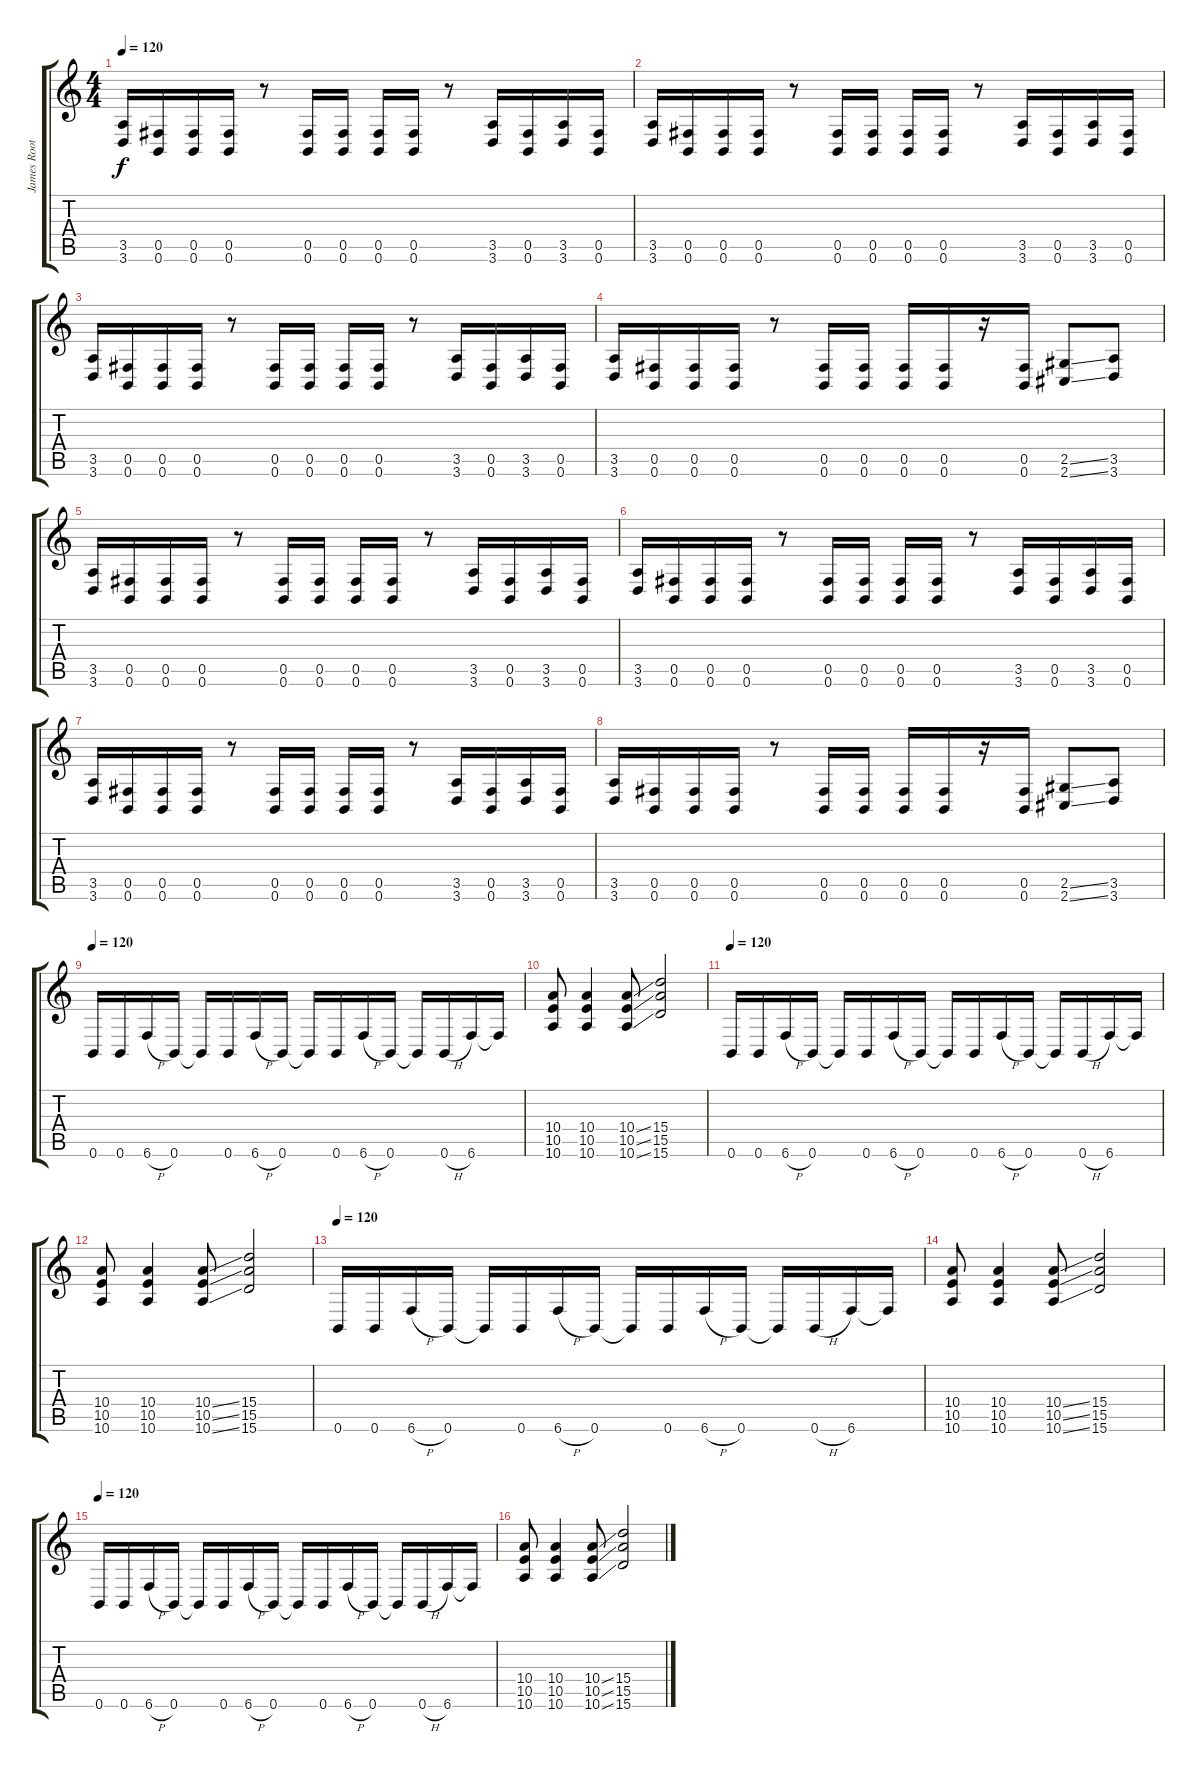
\track ("James Root     #4" "James Root") {instrument distortionguitar}
\staff {score tabs}
\tuning (Db4 Ab3 E3 B2 Gb2 B1) {hide}
\ts (4 4)
\tempo 120
\clef g2
\ks c
(3.5 3.6).16{dy f} (0.5 0.6).16 (0.5 0.6).16 (0.5 0.6).16 r.8 (0.5 0.6).16 (0.5 0.6).16 (0.5 0.6).16 (0.5 0.6).16 r.8 (3.5 3.6).16 (0.5 0.6).16 (3.5 3.6).16 (0.5 0.6).16 |
(3.5 3.6).16 (0.5 0.6).16 (0.5 0.6).16 (0.5 0.6).16 r.8 (0.5 0.6).16 (0.5 0.6).16 (0.5 0.6).16 (0.5 0.6).16 r.8 (3.5 3.6).16 (0.5 0.6).16 (3.5 3.6).16 (0.5 0.6).16 |
(3.5 3.6).16 (0.5 0.6).16 (0.5 0.6).16 (0.5 0.6).16 r.8 (0.5 0.6).16 (0.5 0.6).16 (0.5 0.6).16 (0.5 0.6).16 r.8 (3.5 3.6).16 (0.5 0.6).16 (3.5 3.6).16 (0.5 0.6).16 |
(3.5 3.6).16 (0.5 0.6).16 (0.5 0.6).16 (0.5 0.6).16 r.8 (0.5 0.6).16 (0.5 0.6).16 (0.5 0.6).16 (0.5 0.6).16 r.16 (0.5 0.6).16 (2.5{ss} 2.6{ss}).8 (3.5 3.6).8 |
(3.5 3.6).16 (0.5 0.6).16 (0.5 0.6).16 (0.5 0.6).16 r.8 (0.5 0.6).16 (0.5 0.6).16 (0.5 0.6).16 (0.5 0.6).16 r.8 (3.5 3.6).16 (0.5 0.6).16 (3.5 3.6).16 (0.5 0.6).16 |
(3.5 3.6).16 (0.5 0.6).16 (0.5 0.6).16 (0.5 0.6).16 r.8 (0.5 0.6).16 (0.5 0.6).16 (0.5 0.6).16 (0.5 0.6).16 r.8 (3.5 3.6).16 (0.5 0.6).16 (3.5 3.6).16 (0.5 0.6).16 |
(3.5 3.6).16 (0.5 0.6).16 (0.5 0.6).16 (0.5 0.6).16 r.8 (0.5 0.6).16 (0.5 0.6).16 (0.5 0.6).16 (0.5 0.6).16 r.8 (3.5 3.6).16 (0.5 0.6).16 (3.5 3.6).16 (0.5 0.6).16 |
(3.5 3.6).16 (0.5 0.6).16 (0.5 0.6).16 (0.5 0.6).16 r.8 (0.5 0.6).16 (0.5 0.6).16 (0.5 0.6).16 (0.5 0.6).16 r.16 (0.5 0.6).16 (2.5{ss} 2.6{ss}).8 (3.5 3.6).8 |
\tempo 120
0.6.16 0.6.16 6.6{h}.16 0.6.16 0.6{t}.16 0.6.16 6.6{h}.16 0.6.16 0.6{t}.16 0.6.16 6.6{h}.16 0.6.16 0.6{t}.16 0.6{h}.16 6.6.16 6.6{t}.16 |
(10.4 10.5 10.6).8 (10.4 10.5 10.6).4 (10.4{ss} 10.5{ss} 10.6{ss}).8 (15.4 15.5 15.6).2 |
\tempo 120
0.6.16 0.6.16 6.6{h}.16 0.6.16 0.6{t}.16 0.6.16 6.6{h}.16 0.6.16 0.6{t}.16 0.6.16 6.6{h}.16 0.6.16 0.6{t}.16 0.6{h}.16 6.6.16 6.6{t}.16 |
(10.4 10.5 10.6).8 (10.4 10.5 10.6).4 (10.4{ss} 10.5{ss} 10.6{ss}).8 (15.4 15.5 15.6).2 |
\tempo 120
0.6.16 0.6.16 6.6{h}.16 0.6.16 0.6{t}.16 0.6.16 6.6{h}.16 0.6.16 0.6{t}.16 0.6.16 6.6{h}.16 0.6.16 0.6{t}.16 0.6{h}.16 6.6.16 6.6{t}.16 |
(10.4 10.5 10.6).8 (10.4 10.5 10.6).4 (10.4{ss} 10.5{ss} 10.6{ss}).8 (15.4 15.5 15.6).2 |
\tempo 120
0.6.16 0.6.16 6.6{h}.16 0.6.16 0.6{t}.16 0.6.16 6.6{h}.16 0.6.16 0.6{t}.16 0.6.16 6.6{h}.16 0.6.16 0.6{t}.16 0.6{h}.16 6.6.16 6.6{t}.16 |
(10.4 10.5 10.6).8 (10.4 10.5 10.6).4 (10.4{ss} 10.5{ss} 10.6{ss}).8 (15.4 15.5 15.6).2
